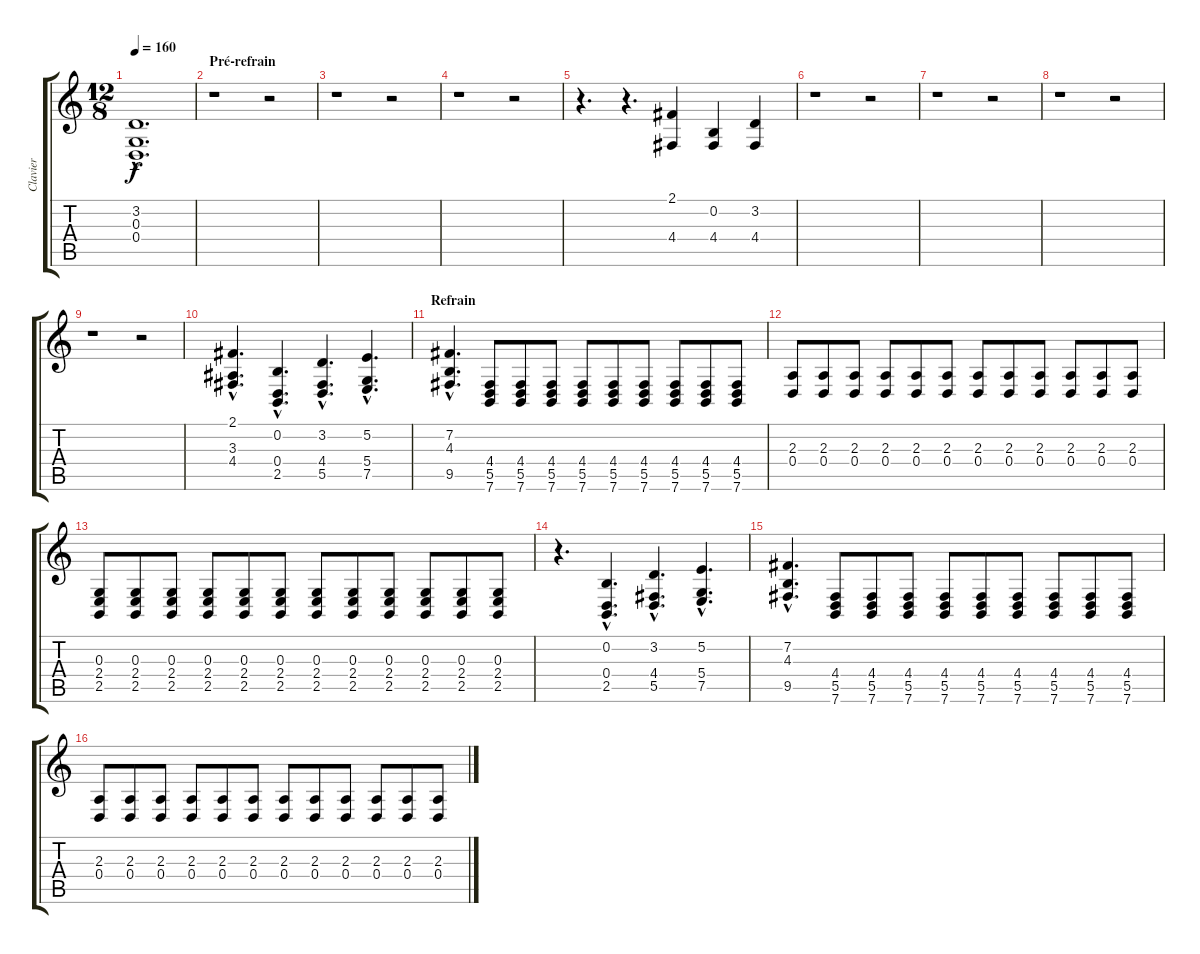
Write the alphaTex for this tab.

\track ("Clavier" "Clavier") {instrument acousticgrandpiano}
\staff {score tabs}
\tuning (E4 B3 G3 D3 A2 E2) {hide}
\ts (12 8)
\tempo 160
\clef g2
\ks c
(3.2{hac} 0.3{hac} 0.4{hac}).1{d dy f} |
\section ("" "Pré-refrain")
r.1 r.2 |
r.1 r.2 |
r.1 r.2 |
r.4{d} r.4{d} (2.1 4.4).4 (0.2 4.4).4 (3.2 4.4).4 |
r.1 r.2 |
r.1 r.2 |
r.1 r.2 |
r.1 r.2 |
(2.1{hac} 3.3{hac} 4.4{hac}).4{d} (0.2{hac} 0.4{hac} 2.5{hac}).4{d} (3.2{hac} 4.4{hac} 5.5{hac}).4{d} (5.2{hac} 5.4{hac} 7.5{hac}).4{d} |
\section ("" "Refrain")
(7.2{hac} 4.3{hac} 9.5{hac}).4{d} (4.4 5.5 7.6).8 (4.4 5.5 7.6).8 (4.4 5.5 7.6).8 (4.4 5.5 7.6).8 (4.4 5.5 7.6).8 (4.4 5.5 7.6).8 (4.4 5.5 7.6).8 (4.4 5.5 7.6).8 (4.4 5.5 7.6).8 |
(2.3 0.4).8 (2.3 0.4).8 (2.3 0.4).8 (2.3 0.4).8 (2.3 0.4).8 (2.3 0.4).8 (2.3 0.4).8 (2.3 0.4).8 (2.3 0.4).8 (2.3 0.4).8 (2.3 0.4).8 (2.3 0.4).8 |
(0.3 2.4 2.5).8 (0.3 2.4 2.5).8 (0.3 2.4 2.5).8 (0.3 2.4 2.5).8 (0.3 2.4 2.5).8 (0.3 2.4 2.5).8 (0.3 2.4 2.5).8 (0.3 2.4 2.5).8 (0.3 2.4 2.5).8 (0.3 2.4 2.5).8 (0.3 2.4 2.5).8 (0.3 2.4 2.5).8 |
r.4{d} (0.2{hac} 0.4{hac} 2.5{hac}).4{d} (3.2{hac} 4.4{hac} 5.5{hac}).4{d} (5.2{hac} 5.4{hac} 7.5{hac}).4{d} |
(7.2{hac} 4.3{hac} 9.5{hac}).4{d} (4.4 5.5 7.6).8 (4.4 5.5 7.6).8 (4.4 5.5 7.6).8 (4.4 5.5 7.6).8 (4.4 5.5 7.6).8 (4.4 5.5 7.6).8 (4.4 5.5 7.6).8 (4.4 5.5 7.6).8 (4.4 5.5 7.6).8 |
(2.3 0.4).8 (2.3 0.4).8 (2.3 0.4).8 (2.3 0.4).8 (2.3 0.4).8 (2.3 0.4).8 (2.3 0.4).8 (2.3 0.4).8 (2.3 0.4).8 (2.3 0.4).8 (2.3 0.4).8 (2.3 0.4).8
